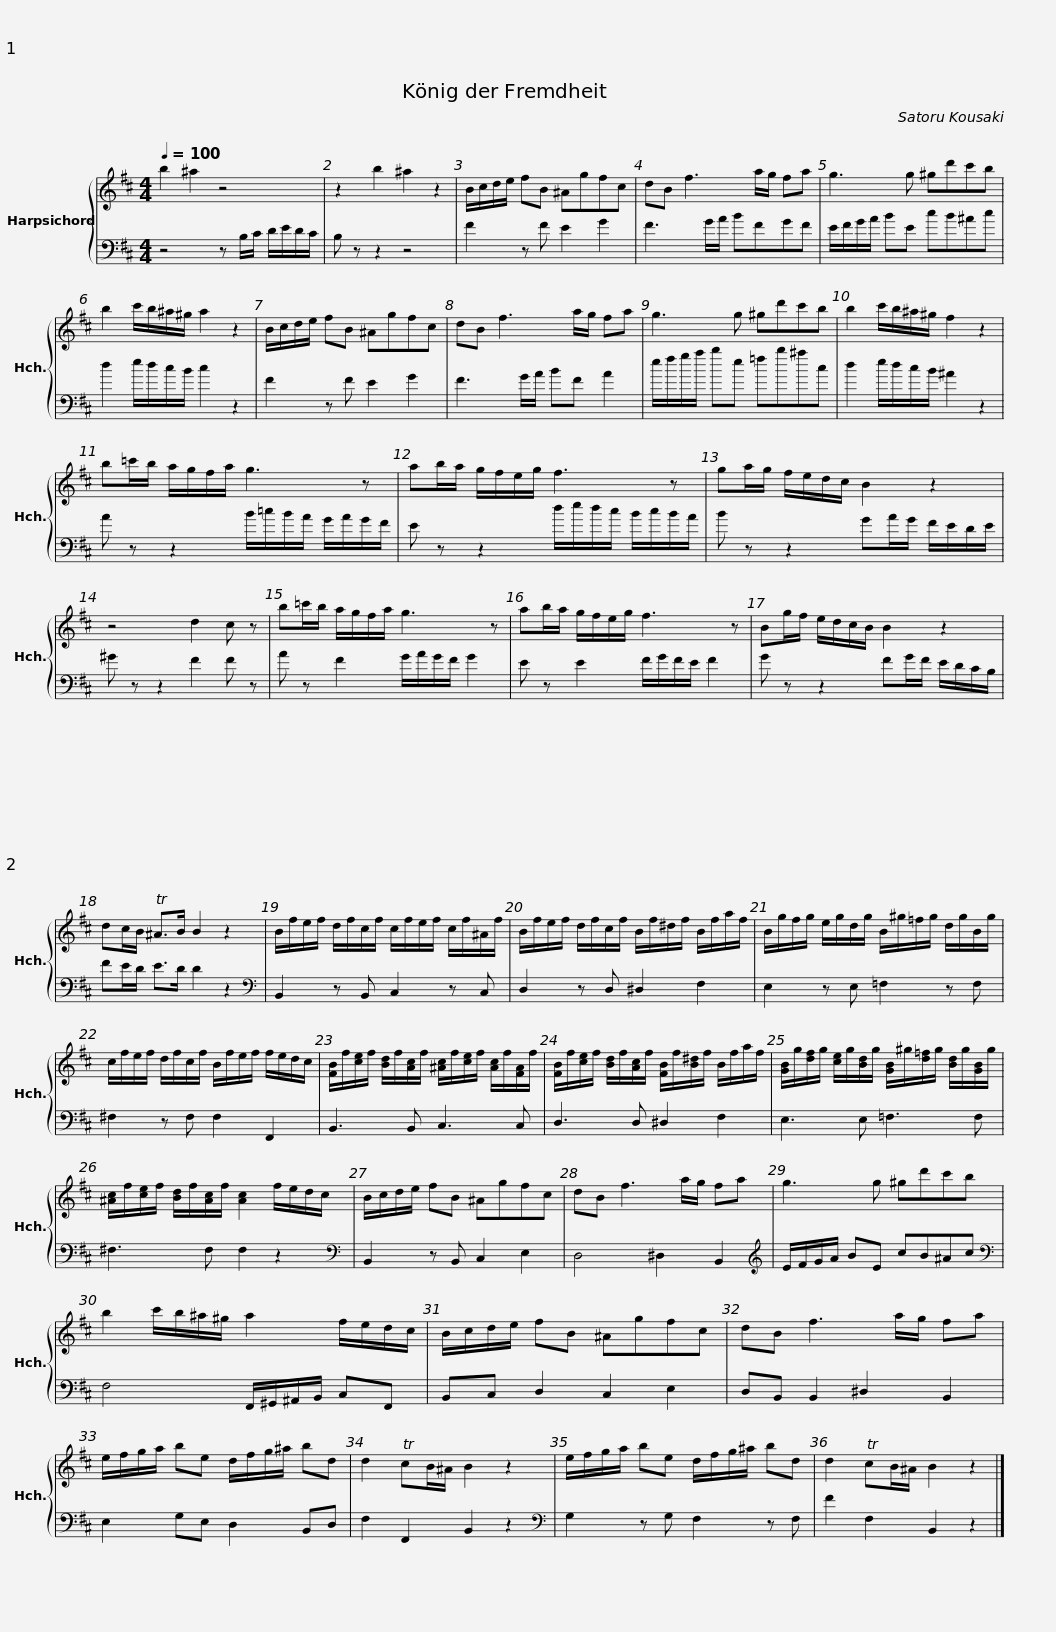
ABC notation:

X:1
%%score { 1 | 2 }
L:1/8
Q:1/4=100
M:4/4
I:linebreak $
K:D
V:1 treble
V:2 bass
V:1
 b2 ^a2 z4 | z2 b2 ^a2 z2 | B/c/d/e/ fB ^Agfc | dB f3 a/g/ fa |$ g3 g ^gd'c'b | %5
 b2 c'/b/^a/^g/ a2 z2 | B/c/d/e/ fB ^Agfc |$ dB f3 a/g/ fa | g3 g ^gd'c'b | b2 c'/b/^a/^g/ f2 z2 |$ %10
 b=c'/b/ a/g/f/a/ g3 z | ab/a/ g/f/e/g/ f3 z |$ ga/g/ f/e/d/c/ B2 z2 | z4 d2 c z | b=c'/b/ a/g/f/a/ g3 z |$ %15
 ab/a/ g/f/e/g/ f3 z | Bg/f/ e/d/c/B/ B2 z2 | dc/B/ T^A>B B2 z2 |$ B/f/e/f/ d/f/c/f/ c/f/e/f/ c/f/^A/f/ | B/f/e/f/ d/f/c/f/ B/f/^d/f/ B/f/a/f/ |$ %20
 B/g/f/g/ e/g/d/g/ B/^g/=f/g/ d/g/B/g/ | c/f/e/f/ d/f/c/f/ B/f/e/f/ f/e/d/c/ |$ [FB]/f/[ce]/f/ [Bd]/f/[Ac]/f/ [^Ac]/f/[ce]/f/ [Ac]/f/[FA]/f/ | [FB]/f/[ce]/f/ [Bd]/f/[Ac]/f/ [FB]/f/[B^d]/f/ B/f/a/f/ |$ [GB]/g/[df]/g/ [ce]/g/[Bd]/g/ [GB]/^g/[d=f]/g/ [Bd]/g/[GB]/g/ | %25
 [^Ac]/f/[ce]/f/ [Bd]/f/[Ac]/f/ [Ac]2 f/e/d/c/ | B/c/d/e/ fB ^Agfc |$ dB f3 a/g/ fa | g3 g ^gd'c'b | b2 c'/b/^a/^g/ a2 f/e/d/c/ |$ %30
 B/c/d/e/ fB ^Agfc | dB f3 a/g/ fa | e/f/g/a/ be d/f/g/^a/ bd | d2 TcB/^A/ B2 z2 |$ e/f/g/a/ be d/f/g/^a/ bd | %35
 d2 TcB/^A/ B2 z2 |] %36
V:2
 z4 z B,/C/ D/E/D/C/ | B, z z2 z4 |[K:] F2 z F E2 G2 | F3 G/A/ BFGF |$ E/F/G/A/ BE cB^Ac | %5
 d2 e/d/c/B/ c2 z2 | F2 z F E2 G2 |$ F3 G/A/ BF A2 | e/f/g/a/ be =fb^ac | d2 e/d/c/B/ ^A2 z2 |$ %10
 A z z2 B/=c/B/A/ G/A/G/F/ | E z z2 d/e/d/c/ B/c/B/A/ |$ B z z2 GA/G/ F/E/D/E/ | ^G z z2 F2 F z | A z F2 G/A/G/F/ G2 |$ %15
 E z E2 F/G/F/E/ F2 | G z z2 FG/F/ E/D/C/B,/ | FE/D/ E>D D2 z2 |$[K:bass] B,,2 z B,, C,2 z C, | D,2 z D, ^D,2 F,2 |$ %20
 E,2 z E, =F,2 z F, | ^F,2 z F, F,2 F,,2 |$ B,,3 B,, C,3 C, | D,3 D, ^D,2 F,2 |$ E,3 E, =F,3 F, | %25
 ^F,3 F, F,2 z2 |[K:bass] B,,2 z B,, C,2 E,2 |$ D,4 ^D,2 B,,2 |[K:treble] E/F/G/A/ BE cB^Ac |[K:bass] F,4 F,,/^G,,/^A,,/B,,/ C,F,, |$ %30
 B,,C, D,2 C,2 E,2 | D,B,, B,,2 ^D,2 B,,2 | E,2 G,E, D,2 B,,D, | F,2 F,,2 B,,2 z2 |$[K:bass] G,2 z G, F,2 z F, | %35
 F2 F,2 B,,2 z2 |] %36
